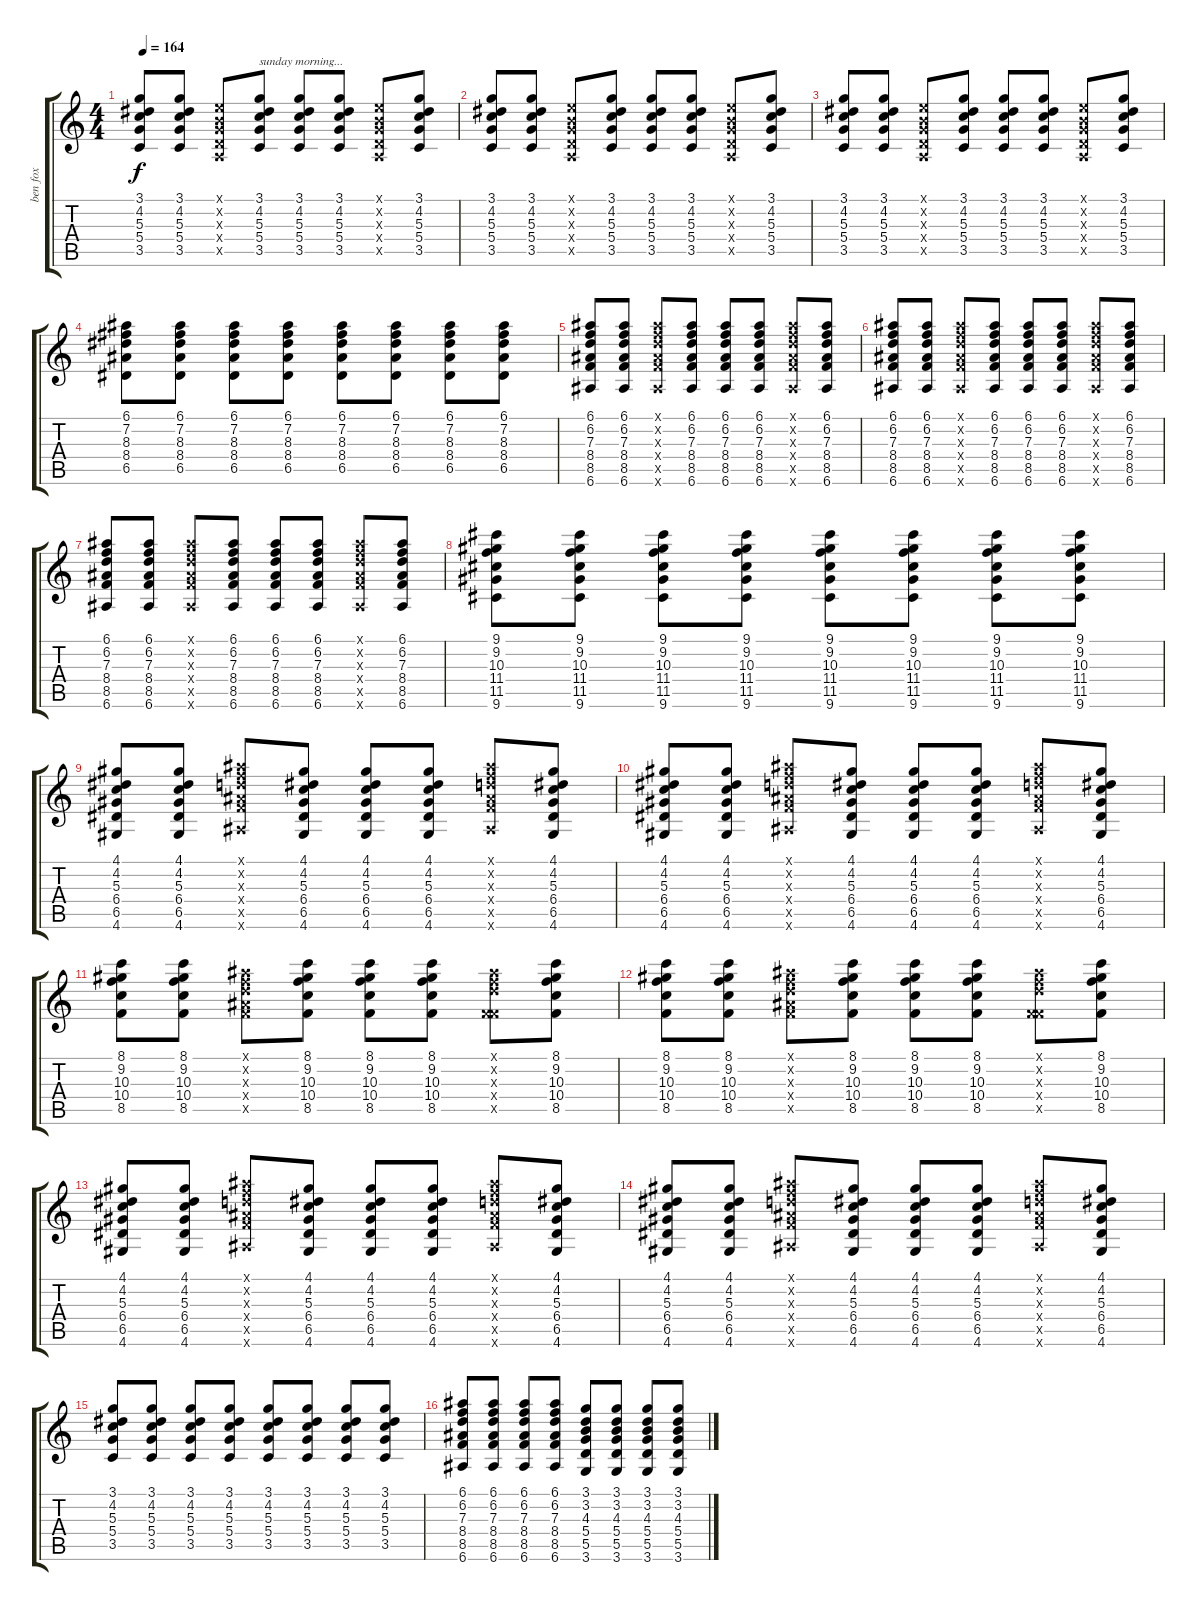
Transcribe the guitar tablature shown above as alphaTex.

\track ("ben fox" "ben fox") {instrument electricguitarclean}
\staff {score tabs}
\tuning (E4 B3 G3 D3 A2 E2) {hide}
\ts (4 4)
\tempo 164
\clef g2
\ks c
(3.1 4.2 5.3 5.4 3.5).8{dy f} (3.1 4.2 5.3 5.4 3.5).8 (0.1{x} 0.2{x} 0.3{x} 0.4{x} 0.5{x}).8 (3.1 4.2 5.3 5.4 3.5).8{txt "sunday morning..."} (3.1 4.2 5.3 5.4 3.5).8 (3.1 4.2 5.3 5.4 3.5).8 (0.1{x} 0.2{x} 0.3{x} 0.4{x} 0.5{x}).8 (3.1 4.2 5.3 5.4 3.5).8 |
(3.1 4.2 5.3 5.4 3.5).8 (3.1 4.2 5.3 5.4 3.5).8 (0.1{x} 0.2{x} 0.3{x} 0.4{x} 0.5{x}).8 (3.1 4.2 5.3 5.4 3.5).8 (3.1 4.2 5.3 5.4 3.5).8 (3.1 4.2 5.3 5.4 3.5).8 (0.1{x} 0.2{x} 0.3{x} 0.4{x} 0.5{x}).8 (3.1 4.2 5.3 5.4 3.5).8 |
(3.1 4.2 5.3 5.4 3.5).8 (3.1 4.2 5.3 5.4 3.5).8 (0.1{x} 0.2{x} 0.3{x} 0.4{x} 0.5{x}).8 (3.1 4.2 5.3 5.4 3.5).8 (3.1 4.2 5.3 5.4 3.5).8 (3.1 4.2 5.3 5.4 3.5).8 (0.1{x} 0.2{x} 0.3{x} 0.4{x} 0.5{x}).8 (3.1 4.2 5.3 5.4 3.5).8 |
(6.1 7.2 8.3 8.4 6.5).8 (6.1 7.2 8.3 8.4 6.5).8 (6.1 7.2 8.3 8.4 6.5).8 (6.1 7.2 8.3 8.4 6.5).8 (6.1 7.2 8.3 8.4 6.5).8 (6.1 7.2 8.3 8.4 6.5).8 (6.1 7.2 8.3 8.4 6.5).8 (6.1 7.2 8.3 8.4 6.5).8 |
(6.1 6.2 7.3 8.4 8.5 6.6).8 (6.1 6.2 7.3 8.4 8.5 6.6).8 (6.1{x} 6.2{x} 7.3{x} 8.4{x} 8.5{x} 6.6{x}).8 (6.1 6.2 7.3 8.4 8.5 6.6).8 (6.1 6.2 7.3 8.4 8.5 6.6).8 (6.1 6.2 7.3 8.4 8.5 6.6).8 (6.1{x} 6.2{x} 7.3{x} 8.4{x} 8.5{x} 6.6{x}).8 (6.1 6.2 7.3 8.4 8.5 6.6).8 |
(6.1 6.2 7.3 8.4 8.5 6.6).8 (6.1 6.2 7.3 8.4 8.5 6.6).8 (6.1{x} 6.2{x} 7.3{x} 8.4{x} 8.5{x} 6.6{x}).8 (6.1 6.2 7.3 8.4 8.5 6.6).8 (6.1 6.2 7.3 8.4 8.5 6.6).8 (6.1 6.2 7.3 8.4 8.5 6.6).8 (6.1{x} 6.2{x} 7.3{x} 8.4{x} 8.5{x} 6.6{x}).8 (6.1 6.2 7.3 8.4 8.5 6.6).8 |
(6.1 6.2 7.3 8.4 8.5 6.6).8 (6.1 6.2 7.3 8.4 8.5 6.6).8 (6.1{x} 6.2{x} 7.3{x} 8.4{x} 8.5{x} 6.6{x}).8 (6.1 6.2 7.3 8.4 8.5 6.6).8 (6.1 6.2 7.3 8.4 8.5 6.6).8 (6.1 6.2 7.3 8.4 8.5 6.6).8 (6.1{x} 6.2{x} 7.3{x} 8.4{x} 8.5{x} 6.6{x}).8 (6.1 6.2 7.3 8.4 8.5 6.6).8 |
(9.1 9.2 10.3 11.4 11.5 9.6).8 (9.1 9.2 10.3 11.4 11.5 9.6).8 (9.1 9.2 10.3 11.4 11.5 9.6).8 (9.1 9.2 10.3 11.4 11.5 9.6).8 (9.1 9.2 10.3 11.4 11.5 9.6).8 (9.1 9.2 10.3 11.4 11.5 9.6).8 (9.1 9.2 10.3 11.4 11.5 9.6).8 (9.1 9.2 10.3 11.4 11.5 9.6).8 |
(4.1 4.2 5.3 6.4 6.5 4.6).8 (4.1 4.2 5.3 6.4 6.5 4.6).8 (6.1{x} 6.2{x} 7.3{x} 8.4{x} 8.5{x} 6.6{x}).8 (4.1 4.2 5.3 6.4 6.5 4.6).8 (4.1 4.2 5.3 6.4 6.5 4.6).8 (4.1 4.2 5.3 6.4 6.5 4.6).8 (6.1{x} 6.2{x} 7.3{x} 8.4{x} 8.5{x} 6.6{x}).8 (4.1 4.2 5.3 6.4 6.5 4.6).8 |
(4.1 4.2 5.3 6.4 6.5 4.6).8 (4.1 4.2 5.3 6.4 6.5 4.6).8 (6.1{x} 6.2{x} 7.3{x} 8.4{x} 8.5{x} 6.6{x}).8 (4.1 4.2 5.3 6.4 6.5 4.6).8 (4.1 4.2 5.3 6.4 6.5 4.6).8 (4.1 4.2 5.3 6.4 6.5 4.6).8 (6.1{x} 6.2{x} 7.3{x} 8.4{x} 8.5{x} 6.6{x}).8 (4.1 4.2 5.3 6.4 6.5 4.6).8 |
(8.1 9.2 10.3 10.4 8.5).8 (8.1 9.2 10.3 10.4 8.5).8 (6.1{x} 6.2{x} 7.3{x} 8.4{x} 8.5{x}).8 (8.1 9.2 10.3 10.4 8.5).8 (8.1 9.2 10.3 10.4 8.5).8 (8.1 9.2 10.3 10.4 8.5).8 (6.1{x} 6.2{x} 7.3{x} 3.4{x} 8.5{x}).8 (8.1 9.2 10.3 10.4 8.5).8 |
(8.1 9.2 10.3 10.4 8.5).8 (8.1 9.2 10.3 10.4 8.5).8 (6.1{x} 6.2{x} 7.3{x} 8.4{x} 8.5{x}).8 (8.1 9.2 10.3 10.4 8.5).8 (8.1 9.2 10.3 10.4 8.5).8 (8.1 9.2 10.3 10.4 8.5).8 (6.1{x} 6.2{x} 7.3{x} 3.4{x} 8.5{x}).8 (8.1 9.2 10.3 10.4 8.5).8 |
(4.1 4.2 5.3 6.4 6.5 4.6).8 (4.1 4.2 5.3 6.4 6.5 4.6).8 (6.1{x} 6.2{x} 7.3{x} 8.4{x} 8.5{x} 6.6{x}).8 (4.1 4.2 5.3 6.4 6.5 4.6).8 (4.1 4.2 5.3 6.4 6.5 4.6).8 (4.1 4.2 5.3 6.4 6.5 4.6).8 (6.1{x} 6.2{x} 7.3{x} 8.4{x} 8.5{x} 6.6{x}).8 (4.1 4.2 5.3 6.4 6.5 4.6).8 |
(4.1 4.2 5.3 6.4 6.5 4.6).8 (4.1 4.2 5.3 6.4 6.5 4.6).8 (6.1{x} 6.2{x} 7.3{x} 8.4{x} 8.5{x} 6.6{x}).8 (4.1 4.2 5.3 6.4 6.5 4.6).8 (4.1 4.2 5.3 6.4 6.5 4.6).8 (4.1 4.2 5.3 6.4 6.5 4.6).8 (6.1{x} 6.2{x} 7.3{x} 8.4{x} 8.5{x} 6.6{x}).8 (4.1 4.2 5.3 6.4 6.5 4.6).8 |
(3.1 4.2 5.3 5.4 3.5).8 (3.1 4.2 5.3 5.4 3.5).8 (3.1 4.2 5.3 5.4 3.5).8 (3.1 4.2 5.3 5.4 3.5).8 (3.1 4.2 5.3 5.4 3.5).8 (3.1 4.2 5.3 5.4 3.5).8 (3.1 4.2 5.3 5.4 3.5).8 (3.1 4.2 5.3 5.4 3.5).8 |
(6.1 6.2 7.3 8.4 8.5 6.6).8 (6.1 6.2 7.3 8.4 8.5 6.6).8 (6.1 6.2 7.3 8.4 8.5 6.6).8 (6.1 6.2 7.3 8.4 8.5 6.6).8 (3.1 3.2 4.3 5.4 5.5 3.6).8 (3.1 3.2 4.3 5.4 5.5 3.6).8 (3.1 3.2 4.3 5.4 5.5 3.6).8 (3.1 3.2 4.3 5.4 5.5 3.6).8
